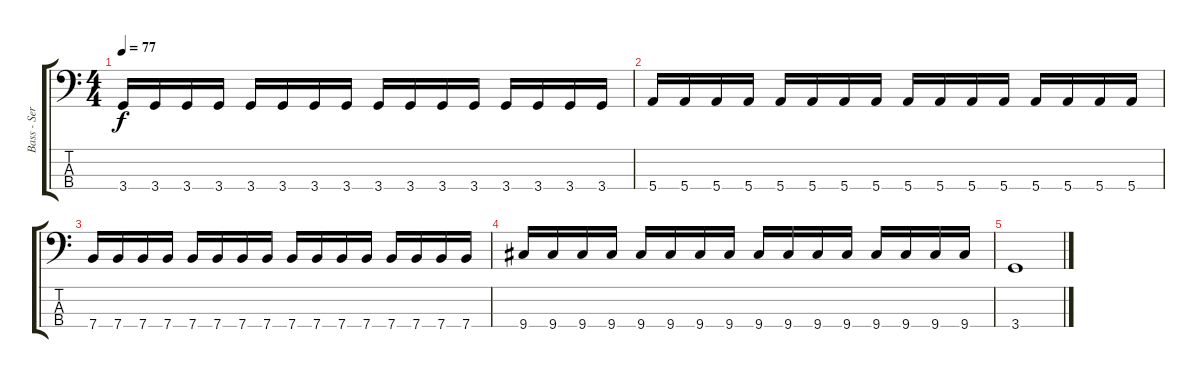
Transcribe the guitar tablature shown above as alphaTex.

\track ("Bass - Sergio" "Bass - Ser") {instrument electricbassfinger}
\staff {score tabs}
\tuning (G2 D2 A1 E1) {hide}
\ts (4 4)
\tempo 77
\clef f4
\ks c
3.4.16{dy f} 3.4.16 3.4.16 3.4.16 3.4.16 3.4.16 3.4.16 3.4.16 3.4.16 3.4.16 3.4.16 3.4.16 3.4.16 3.4.16 3.4.16 3.4.16 |
5.4.16 5.4.16 5.4.16 5.4.16 5.4.16 5.4.16 5.4.16 5.4.16 5.4.16 5.4.16 5.4.16 5.4.16 5.4.16 5.4.16 5.4.16 5.4.16 |
7.4.16 7.4.16 7.4.16 7.4.16 7.4.16 7.4.16 7.4.16 7.4.16 7.4.16 7.4.16 7.4.16 7.4.16 7.4.16 7.4.16 7.4.16 7.4.16 |
9.4.16 9.4.16 9.4.16 9.4.16 9.4.16 9.4.16 9.4.16 9.4.16 9.4.16 9.4.16 9.4.16 9.4.16 9.4.16 9.4.16 9.4.16 9.4.16 |
3.4.1
